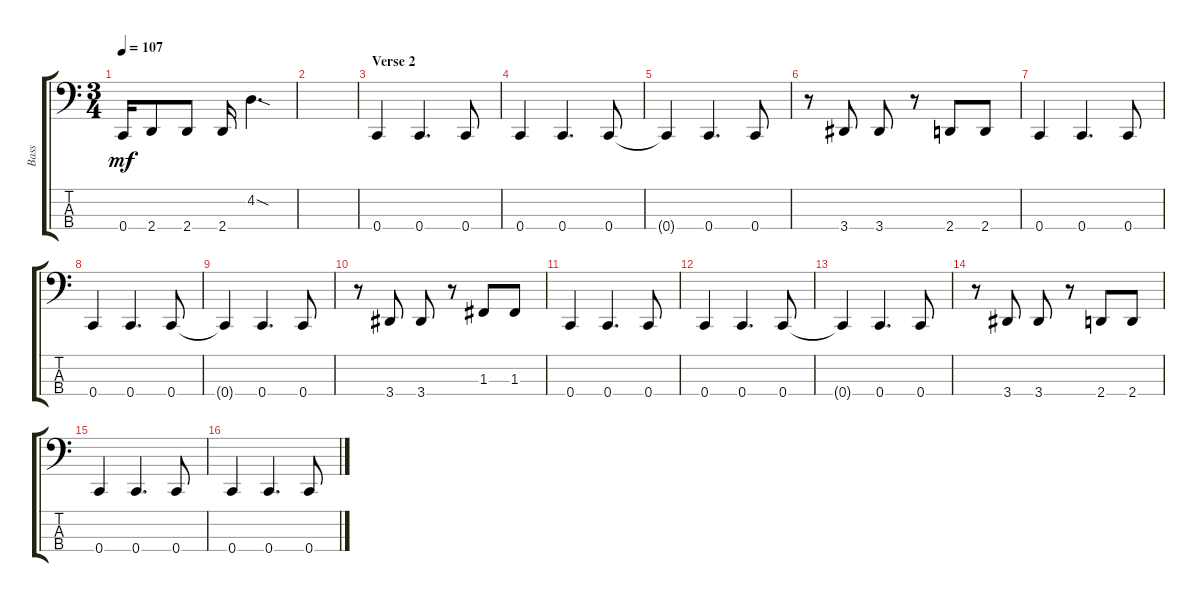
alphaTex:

\track ("Bass" "Bass") {instrument electricbassfinger}
\staff {score tabs}
\tuning (Eb2 Bb1 F1 C1) {hide}
\ts (3 4)
\tempo 107
\clef f4
\ks c
0.4.16{dy mf} 2.4.8 2.4.8 2.4.16 4.2{sod}.4{d} |
|
\section ("" "Verse 2")
0.4.4 0.4.4{d} 0.4.8 |
0.4.4 0.4.4{d} 0.4.8 |
0.4{t}.4 0.4.4{d} 0.4.8 |
r.8 3.4.8 3.4.8 r.8 2.4.8 2.4.8 |
0.4.4 0.4.4{d} 0.4.8 |
0.4.4 0.4.4{d} 0.4.8 |
0.4{t}.4 0.4.4{d} 0.4.8 |
r.8 3.4.8 3.4.8 r.8 1.3.8 1.3.8 |
0.4.4 0.4.4{d} 0.4.8 |
0.4.4 0.4.4{d} 0.4.8 |
0.4{t}.4 0.4.4{d} 0.4.8 |
r.8 3.4.8 3.4.8 r.8 2.4.8 2.4.8 |
0.4.4 0.4.4{d} 0.4.8 |
0.4.4 0.4.4{d} 0.4.8
